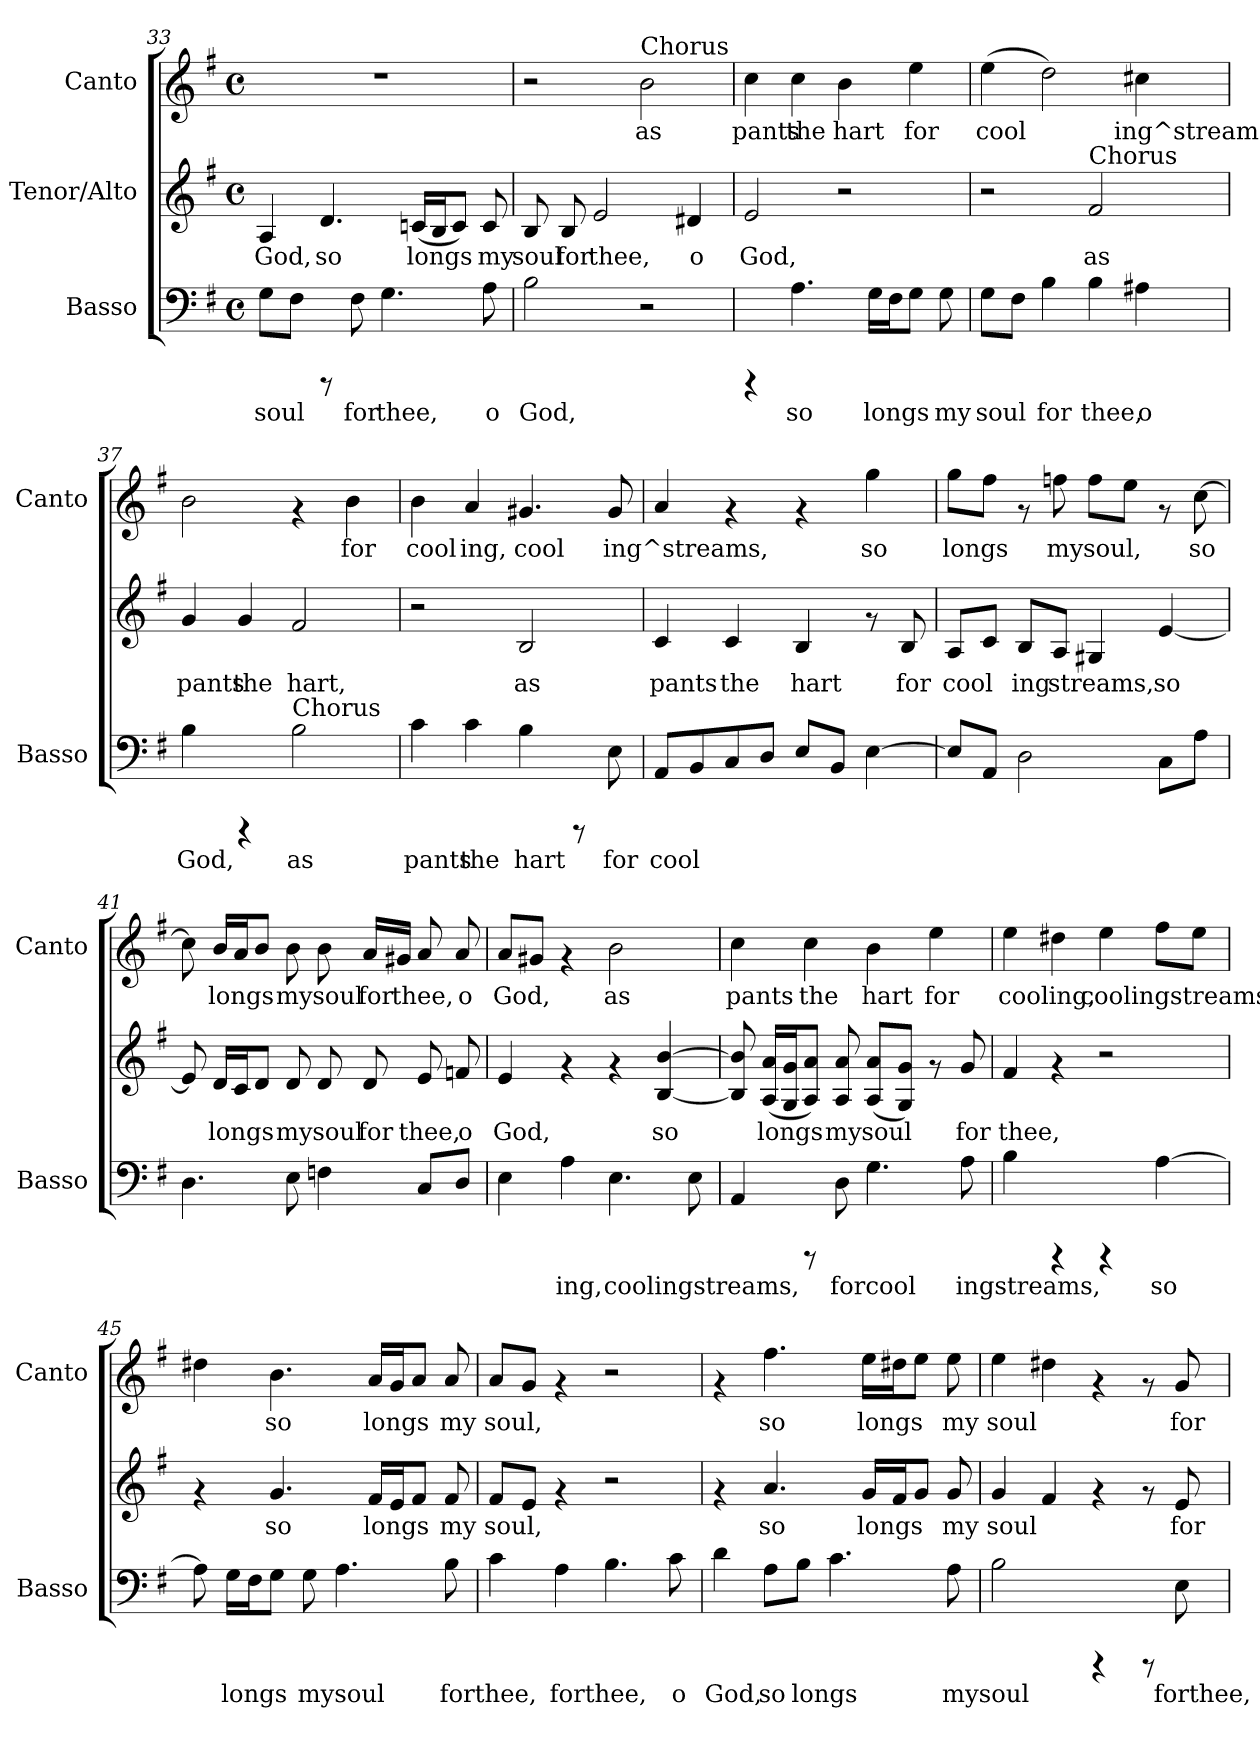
**kern	**text	**kern	**text	**kern	**text
*part3	*part3	*part2	*part2	*part1	*part1
*staff3	*staff3	*staff2	*staff2	*staff1	*staff1
*I"Basso	*	*I"Tenor/Alto	*	*I"Canto	*
*I'Basso	*	*	*	*I'Canto	*
!!LO:LB:g=z
*clefF4	*	*clefG2	*	*clefG2	*
*k[f#]	*	*k[f#]	*	*k[f#]	*
*G:	*	*G:	*	*G:	*
*M4/4	*	*M4/4	*	*M4/4	*
*met(c)	*	*met(c)	*	*met(c)	*
=33	=33	=33	=33	=33	=33
!	!LO:LY:b:cj	!	!LO:LY:b:cj	!	!
8G\L	soul	4A/	God,	1r	.
!	!LO:LY:b:cj	!	!	!	!
8F#\J	.	.	.	.	.
!	!	!	!LO:LY:b:cj	!	!
8rCCC	.	4.d/	so	.	.
!	!LO:LY:b:cj	!	!	!	!
8F#\	for	.	.	.	.
!	!LO:LY:b:cj	!	!	!	!
4.G\	thee,	.	.	.	.
!	!	!	!LO:LY:b:cj	!	!
.	.	(<16cn/L	longs	.	.
!	!	!	!LO:LY:b:cj	!	!
.	.	16B/	.	.	.
!	!	!	!LO:LY:b:cj	!	!
.	.	8c/J)	.	.	.
!	!LO:LY:b:cj	!	!LO:LY:b:cj	!	!
8A\	o	8c/	my	.	.
=34	=34	=34	=34	=34	=34
!	!LO:LY:b:cj	!	!LO:LY:b:cj	!	!
2B\	God,	8B/	soul	2r	.
!	!	!	!LO:LY:b:cj	!	!
.	.	8B/	for	.	.
!	!	!	!LO:LY:b:cj	!	!
.	.	2e/	thee,	.	.
!	!	!	!	!LO:TX:a:t=Chorus	!
!	!	!	!	!	!LO:LY:b:cj
2r	.	.	.	2b\	as
!	!	!	!LO:LY:b:cj	!	!
.	.	4d#X/	o	.	.
=35	=35	=35	=35	=35	=35
!	!	!	!LO:LY:b:cj	!	!LO:LY:b:cj
4rCCC	.	2e/	God,	4cc\	pants
!	!LO:LY:b:cj	!	!	!	!LO:LY:b:cj
4.A\	so	.	.	4cc\	the
!	!	!	!	!	!LO:LY:b:cj
.	.	2r	.	4b\	hart
!	!LO:LY:b:cj	!	!	!	!
16G\L	longs	.	.	.	.
!	!LO:LY:b:cj	!	!	!	!
16F#\	.	.	.	.	.
!	!LO:LY:b:cj	!	!	!	!LO:LY:b:cj
8G\J	.	.	.	4ee\	for
!	!LO:LY:b:cj	!	!	!	!
8G\	my	.	.	.	.
=36	=36	=36	=36	=36	=36
!	!LO:LY:b:cj	!	!	!	!LO:LY:b:cj
8G\L	soul	2r	.	(>4ee\	cool
!	!LO:LY:b:cj	!	!	!	!
8F#\J	.	.	.	.	.
!	!LO:LY:b:cj	!	!	!	!LO:LY:b:cj
4B\	for	.	.	2dd\)	.
!	!	!LO:TX:a:t=Chorus	!	!	!
!	!LO:LY:b:cj	!	!LO:LY:b:cj	!	!
4B\	thee,	2f#/	as	.	.
!	!LO:LY:b:cj	!	!	!	!LO:LY:b:cj
4A#X\	o	.	.	4cc#X\	ing^streams,
=37	=37	=37	=37	=37	=37
!	!LO:LY:b:cj	!	!LO:LY:b:cj	!	!LO:LY:b:cj
4B\	God,	4g/	pants	2b\	.
!	!	!	!LO:LY:b:cj	!	!
4rCCC	.	4g/	the	.	.
!LO:TX:a:t=Chorus	!	!	!	!	!
!	!LO:LY:b:cj	!	!LO:LY:b:cj	!	!
2B\	as	2f#/	hart,	4rf	.
!	!	!	!	!	!LO:LY:b:cj
.	.	.	.	4b\	for
!!LO:LB:g=z
=38	=38	=38	=38	=38	=38
!	!LO:LY:b:cj	!	!	!	!LO:LY:b:cj
4c\	pants	2r	.	4b\	cool
!	!LO:LY:b:cj	!	!	!	!LO:LY:b:cj
4c\	the	.	.	4a/	ing,
!	!LO:LY:b:cj	!	!LO:LY:b:cj	!	!LO:LY:b:cj
4B\	hart	2B/	as	4.g#X/	cool
8rCCC	.	.	.	.	.
!	!LO:LY:b:cj	!	!	!	!LO:LY:b:cj
8E\	for	.	.	8g#/	ing^streams,
=39	=39	=39	=39	=39	=39
!	!LO:LY:b:cj	!	!LO:LY:b:cj	!	!LO:LY:b:cj
8AA/L	cool	4c/	pants	4a/	.
!	!LO:LY:b:cj	!	!	!	!
8BB/	.	.	.	.	.
!	!LO:LY:b:cj	!	!LO:LY:b:cj	!	!
8C/	.	4c/	the	4rf	.
!	!LO:LY:b:cj	!	!	!	!
8D/J	.	.	.	.	.
!	!LO:LY:b:cj	!	!LO:LY:b:cj	!	!
8E/L	.	4B/	hart	4rf	.
!	!LO:LY:b:cj	!	!	!	!
8BB/J	.	.	.	.	.
!	!LO:LY:b:cj	!	!	!	!LO:LY:b:cj
[>4E\	.	8rf	.	4gg\	so
!	!	!	!LO:LY:b:cj	!	!
.	.	8B/	for	.	.
=40	=40	=40	=40	=40	=40
!	!LO:LY:b:cj	!	!LO:LY:b:cj	!	!LO:LY:b:cj
8E/L]	.	8A/L	cool-	8gg\L	longs
!	!LO:LY:b:cj	!	!LO:LY:b:cj	!	!LO:LY:b:cj
8AA/J	.	8c/J	--	8ff#\J	.
!	!LO:LY:b:cj	!	!LO:LY:b:cj	!	!
2D\	.	8B/L	-ing	8rf	.
!	!	!	!LO:LY:b:cj	!	!LO:LY:b:cj
.	.	8A/J	streams,	8ffn\	my
!	!	!	!LO:LY:b:cj	!	!LO:LY:b:cj
.	.	4G#X/	.	8ff\L	soul,
!	!	!	!	!	!LO:LY:b:cj
.	.	.	.	8ee\J	.
!	!LO:LY:b:cj	!	!LO:LY:b:cj	!	!
8C\L	.	[<4e/	so	8rf	.
!	!LO:LY:b:cj	!	!	!	!LO:LY:b:cj
8A\J	.	.	.	[>8cc\	so
=41	=41	=41	=41	=41	=41
!	!LO:LY:b:cj	!	!LO:LY:b:cj	!	!LO:LY:b:cj
4.D\	.	8e/]	.	8cc\]	.
!	!	!	!LO:LY:b:cj	!	!LO:LY:b:cj
.	.	16d/L	longs	16b/L	longs
!	!	!	!LO:LY:b:cj	!	!LO:LY:b:cj
.	.	16c/	.	16a/	.
!	!	!	!LO:LY:b:cj	!	!LO:LY:b:cj
.	.	8d/J	.	8b/J	.
!	!LO:LY:b:cj	!	!LO:LY:b:cj	!	!LO:LY:b:cj
8E\	.	8d/	my	8b\	my
!	!LO:LY:b:cj	!	!LO:LY:b:cj	!	!LO:LY:b:cj
4Fn\	.	8d/	soul	8b\	soul
!	!	!	!LO:LY:b:cj	!	!LO:LY:b:cj
.	.	8d/	for	16a/L	for
!	!	!	!	!	!LO:LY:b:cj
.	.	.	.	16g#X/J	thee,
!	!LO:LY:b:cj	!	!LO:LY:b:cj	!	!LO:LY:b:cj
8C/L	.	8e/	thee,	8a/	.
!	!LO:LY:b:cj	!	!LO:LY:b:cj	!	!LO:LY:b:cj
8D/J	.	8fn/	o	8a/	o
!!LO:PB:g=z
=42	=42	=42	=42	=42	=42
!	!LO:LY:b:cj	!	!LO:LY:b:cj	!	!LO:LY:b:cj
4E\	.	4e/	God,	8a/L	God,
!	!	!	!	!	!LO:LY:b:cj
.	.	.	.	8g#X/J	.
!	!LO:LY:b:cj	!	!	!	!
4A\	ing,	4rf	.	4rf	.
!	!LO:LY:b:cj	!	!	!	!LO:LY:b:cj
4.E\	coolingstreams,	4rf	.	2b\	as
!	!	!	!LO:LY:b:cj	!	!
.	.	[>4b/ [<4B/	so	.	.
!	!LO:LY:b:cj	!	!	!	!
8E\	.	.	.	.	.
=43	=43	=43	=43	=43	=43
!	!LO:LY:b:cj	!	!LO:LY:b:cj	!	!LO:LY:b:cj
4AA/	.	8B/] 8b/]	.	4cc\	pants
!	!	!	!LO:LY:b:cj	!	!
.	.	(<16a/ 16A/L	longs	.	.
!	!	!	!LO:LY:b:cj	!	!
.	.	16g/ 16G/	.	.	.
!	!	!	!LO:LY:b:cj	!	!LO:LY:b:cj
8rCCC	.	8a/ 8A/J)	.	4cc\	the
!	!LO:LY:b:cj	!	!LO:LY:b:cj	!	!
8D\	forcool-	8a/ 8A/	my	.	.
!	!LO:LY:b:cj	!	!LO:LY:b:cj	!	!LO:LY:b:cj
4.G\	--	(<8a/ 8A/L	soul	4b\	hart
!	!	!	!LO:LY:b:cj	!	!
.	.	8g/ 8G/J)	.	.	.
!	!	!	!	!	!LO:LY:b:cj
.	.	8rf	.	4ee\	for
!	!LO:LY:b:cj	!	!LO:LY:b:cj	!	!
8A\	-ingstreams,	8g/	for	.	.
=44	=44	=44	=44	=44	=44
!	!LO:LY:b:cj	!	!LO:LY:b:cj	!	!LO:LY:b:cj
4B\	.	4f#/	thee,	4ee\	cooling,
!	!	!	!	!	!LO:LY:b:cj
4rCCC	.	4rf	.	4dd#X\	.
!	!	!	!	!	!LO:LY:b:cj
4rCCC	.	2r	.	4ee\	coolingstreams,
!	!LO:LY:b:cj	!	!	!	!LO:LY:b:cj
[>4A\	so	.	.	8ff#\L	.
!	!	!	!	!	!LO:LY:b:cj
.	.	.	.	8ee\J	.
=45	=45	=45	=45	=45	=45
!	!LO:LY:b:cj	!	!	!	!LO:LY:b:cj
8A\]	.	4rf	.	4dd#X\	.
!	!LO:LY:b:cj	!	!	!	!
16G\L	longs	.	.	.	.
!	!LO:LY:b:cj	!	!	!	!
16F#\	.	.	.	.	.
!	!LO:LY:b:cj	!	!LO:LY:b:cj	!	!LO:LY:b:cj
8G\J	.	4.g/	so	4.b\	so
!	!LO:LY:b:cj	!	!	!	!
8G\	mysoul	.	.	.	.
!	!LO:LY:b:cj	!	!	!	!
4.A\	.	.	.	.	.
!	!	!	!LO:LY:b:cj	!	!LO:LY:b:cj
.	.	16f#/L	longs	16a/L	longs
!	!	!	!LO:LY:b:cj	!	!LO:LY:b:cj
.	.	16e/	.	16g/	.
!	!	!	!LO:LY:b:cj	!	!LO:LY:b:cj
.	.	8f#/J	.	8a/J	.
!	!LO:LY:b:cj	!	!LO:LY:b:cj	!	!LO:LY:b:cj
8B\	forthee,	8f#/	my	8a/	my
=46	=46	=46	=46	=46	=46
!	!LO:LY:b:cj	!	!LO:LY:b:cj	!	!LO:LY:b:cj
4c\	.	8f#/L	soul,	8a/L	soul,
!	!	!	!LO:LY:b:cj	!	!LO:LY:b:cj
.	.	8e/J	.	8g/J	.
!	!LO:LY:b:cj	!	!	!	!
4A\	forthee,	4rf	.	4rf	.
!	!LO:LY:b:cj	!	!	!	!
4.B\	.	2r	.	2r	.
!	!LO:LY:b:cj	!	!	!	!
8c\	o	.	.	.	.
!!LO:LB:g=z
=47	=47	=47	=47	=47	=47
!	!LO:LY:b:cj	!	!	!	!
4d\	God,	4rf	.	4rf	.
!	!LO:LY:b:cj	!	!LO:LY:b:cj	!	!LO:LY:b:cj
8A\L	so	4.a/	so	4.ff#\	so
!	!LO:LY:b:cj	!	!	!	!
8B\J	longs	.	.	.	.
!	!LO:LY:b:cj	!	!	!	!
4.c\	.	.	.	.	.
!	!	!	!LO:LY:b:cj	!	!LO:LY:b:cj
.	.	16g/L	longs	16ee\L	longs
!	!	!	!LO:LY:b:cj	!	!LO:LY:b:cj
.	.	16f#/	.	16dd#X\	.
!	!	!	!LO:LY:b:cj	!	!LO:LY:b:cj
.	.	8g/J	.	8ee\J	.
!	!LO:LY:b:cj	!	!LO:LY:b:cj	!	!LO:LY:b:cj
8A\	mysoul	8g/	my	8ee\	my
=48	=48	=48	=48	=48	=48
!	!LO:LY:b:cj	!	!LO:LY:b:cj	!	!LO:LY:b:cj
2B\	.	4g/	soul	4ee\	soul
!	!	!	!LO:LY:b:cj	!	!LO:LY:b:cj
.	.	4f#/	.	4dd#X\	.
4rCCC	.	4rf	.	4rf	.
8rCCC	.	8rf	.	8rf	.
!	!LO:LY:b:cj	!	!LO:LY:b:cj	!	!LO:LY:b:cj
8E\	forthee,	8e/	for	8g/	for
=	=	=	=	=	=
*-	*-	*-	*-	*-	*-
